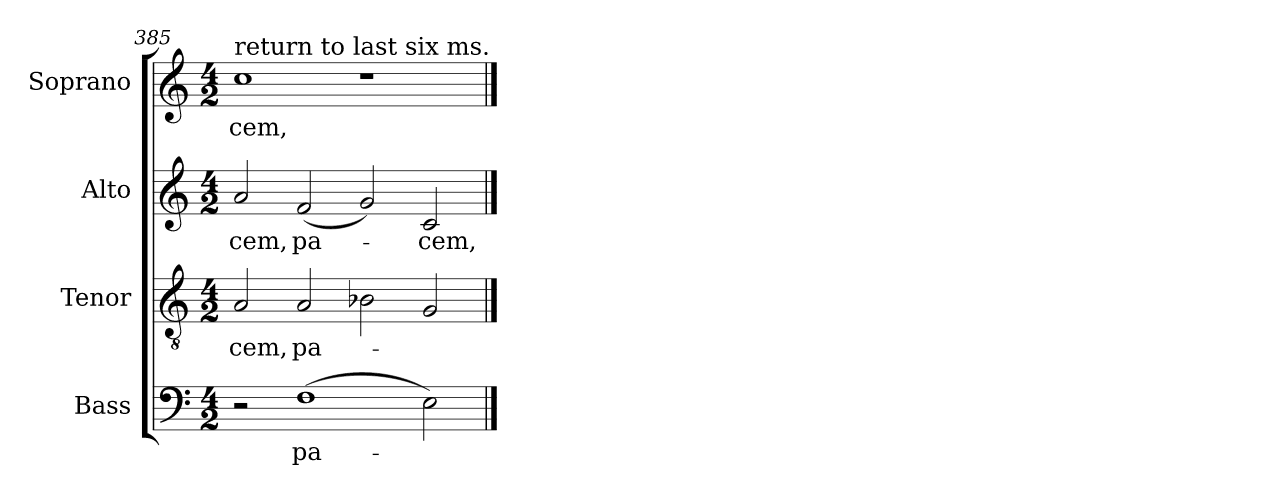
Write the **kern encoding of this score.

**kern	**text	**kern	**text	**kern	**text	**kern	**text
*part4	*part4	*part3	*part3	*part2	*part2	*part1	*part1
*staff4	*staff4	*staff3	*staff3	*staff2	*staff2	*staff1	*staff1
*I"Bass	*	*I"Tenor	*	*I"Alto	*	*I"Soprano	*
*I'B.	*	*I'T.	*	*I'A.	*	*I'S.	*
*clefF4	*	*clefGv2	*	*clefG2	*	*clefG2	*
*	*	*ITrd7c12	*	*	*	*	*
*k[]	*	*k[]	*	*k[]	*	*k[]	*
*C:	*	*C:	*	*C:	*	*C:	*
*M4/2	*	*M4/2	*	*M4/2	*	*M4/2	*
=385	=385	=385	=385	=385	=385	=385	=385
!	!	!	!LO:LY:b:color=#000000	!	!	!	!
!	!	!	!	!	!LO:LY:b:color=#000000	!	!
!	!	!	!	!	!	!LO:TX:a:t=return to last six ms.	!
!	!	!	!	!	!	!	!LO:LY:b:color=#000000
2r	.	2AAi/	-cem,	2ai/	-cem,	1cci	-cem,
!	!LO:LY:b:color=#000000	!	!	!	!	!	!
!	!	!	!LO:LY:b:color=#000000	!	!	!	!
!	!	!	!	!	!LO:LY:b:color=#000000	!	!
(1Fi	pa-	2AAi/	pa-	(2fi/	pa-	.	.
.	.	2BB-Xi\	.	2gi/)	.	1r	.
!	!	!	!	!	!LO:LY:b:color=#000000	!	!
2Ei\)	.	2GGi/	.	2ci/	-cem,	.	.
==	==	==	==	==	==	==	==
*-	*-	*-	*-	*-	*-	*-	*-
